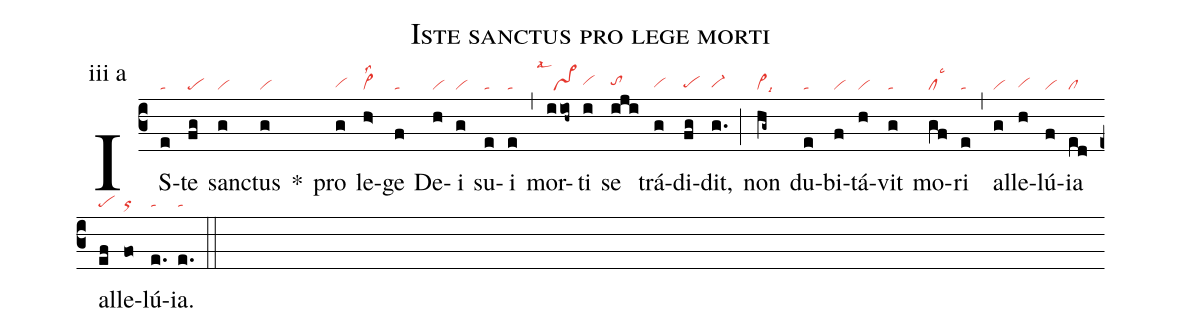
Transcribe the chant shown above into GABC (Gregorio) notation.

name: Iste sanctus pro lege morti;
annotation: iii a;
nabc-lines: 1;
%%
(c3)
IS(e|ta)te(fg|pe) san(g|vi)ctus(g|vi) *()
pro(g|vihg) le(h>|vi>lss2)ge(f|ta) De(h|vi)i(g|vi) su(e|ta)i(e|ta) (,)
mor(iioh~|```vs>lsal1)ti(i|vihh) se(iji|tohh) trá(g|vihg)di(fg|pehg)dit,(g.|vi-hg) (;)
non(hg~|vi>lsi9) du(e|ta)bi(f|vi)tá(h|vi)vit(g|ta) mo(gf|cllsc3)ri(e|ta) (,)
al(g|vi)le(h|vihg)lú(f|vi)ia(ed|cl) al(ef|pe)le(fo|or)lú(e.|ta)ia.(e.|ta) (::)
